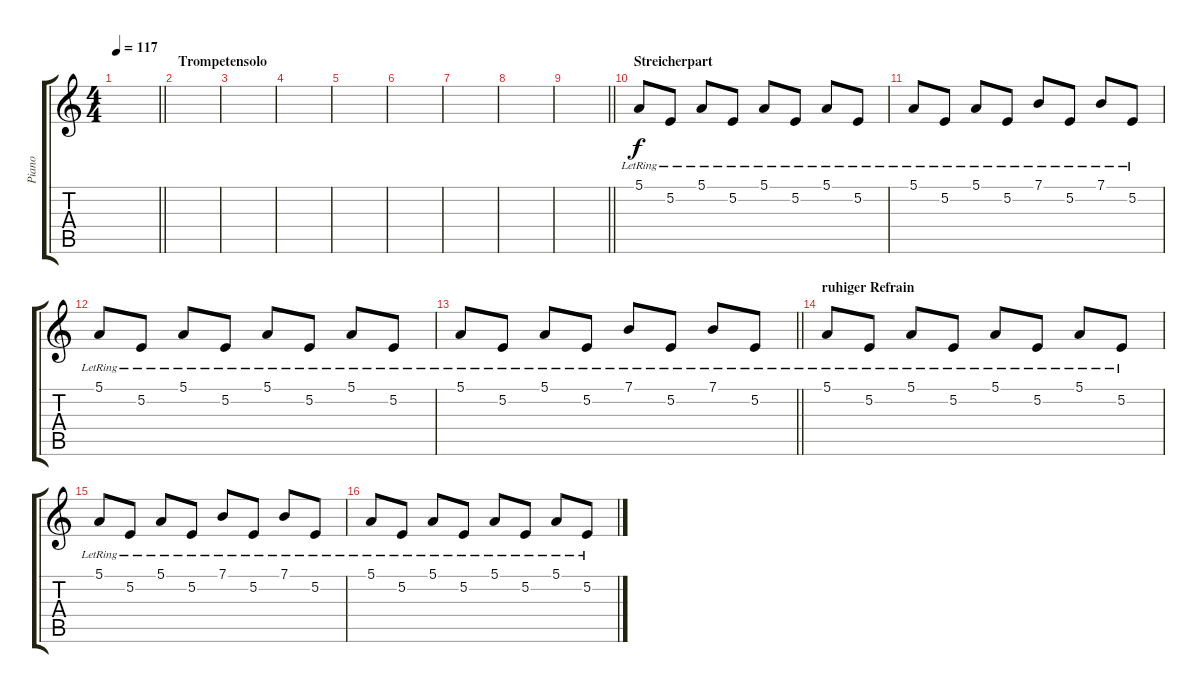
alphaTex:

\track ("Piano" "Piano") {instrument acousticgrandpiano}
\staff {score tabs}
\tuning (E4 B3 G3 D3 A2 E2) {hide}
\ts (4 4)
\tempo 117
\clef g2
\barLineRight lightlight
\ks c
|
\section ("" "Trompetensolo")
|
|
|
|
|
|
|
\barLineRight lightlight
|
\section ("" "Streicherpart")
5.1{lr}.8 5.2{lr}.8 5.1{lr}.8 5.2{lr}.8 5.1{lr}.8 5.2{lr}.8 5.1{lr}.8 5.2{lr}.8 |
5.1{lr}.8 5.2{lr}.8 5.1{lr}.8 5.2{lr}.8 7.1{lr}.8 5.2{lr}.8 7.1{lr}.8 5.2{lr}.8 |
5.1{lr}.8 5.2{lr}.8 5.1{lr}.8 5.2{lr}.8 5.1{lr}.8 5.2{lr}.8 5.1{lr}.8 5.2{lr}.8 |
\barLineRight lightlight
5.1{lr}.8 5.2{lr}.8 5.1{lr}.8 5.2{lr}.8 7.1{lr}.8 5.2{lr}.8 7.1{lr}.8 5.2{lr}.8 |
\section ("" "ruhiger Refrain")
5.1{lr}.8 5.2{lr}.8 5.1{lr}.8 5.2{lr}.8 5.1{lr}.8 5.2{lr}.8 5.1{lr}.8 5.2{lr}.8 |
5.1{lr}.8 5.2{lr}.8 5.1{lr}.8 5.2{lr}.8 7.1{lr}.8 5.2{lr}.8 7.1{lr}.8 5.2{lr}.8 |
5.1{lr}.8 5.2{lr}.8 5.1{lr}.8 5.2{lr}.8 5.1{lr}.8 5.2{lr}.8 5.1{lr}.8 5.2{lr}.8
